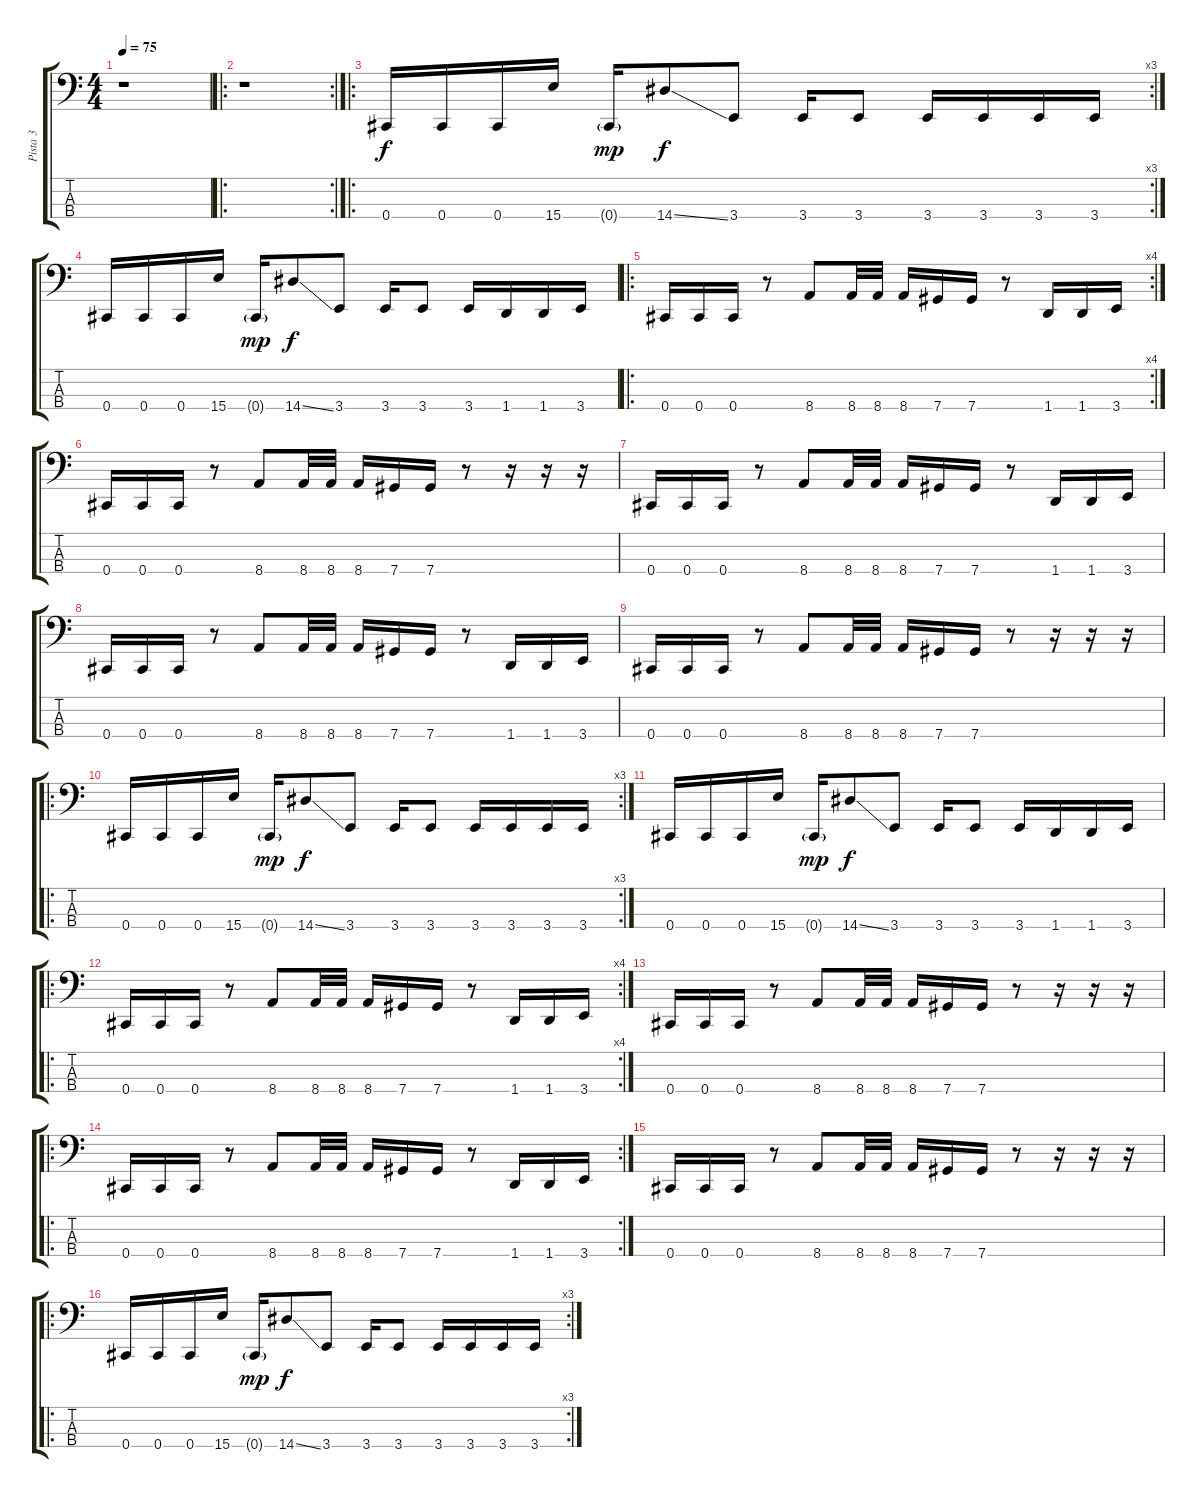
\track ("Pista 3" "Pista 3") {instrument electricbassfinger}
\staff {score tabs}
\tuning (Gb2 Db2 Ab1 Db1) {hide}
\ts (4 4)
\tempo 75
\clef f4
\ks c
r.1{dy f instrument electricbassfinger} |
\ro
\rc 2
r.1 |
\ro
\rc 3
0.4.16 0.4.16 0.4.16 15.4.16 0.4{g}.16{dy mp} 14.4{ss}.8{dy f} 3.4.8 3.4.16 3.4.8 3.4.16 3.4.16 3.4.16 3.4.16 |
0.4.16 0.4.16 0.4.16 15.4.16 0.4{g}.16{dy mp} 14.4{ss}.8{dy f} 3.4.8 3.4.16 3.4.8 3.4.16 1.4.16 1.4.16 3.4.16 |
\ro
\rc 4
0.4.16 0.4.16 0.4.16 r.8 8.4.8 8.4.32 8.4.32 8.4.16 7.4.16 7.4.16 r.8 1.4.16 1.4.16 3.4.16 |
0.4.16 0.4.16 0.4.16 r.8 8.4.8 8.4.32 8.4.32 8.4.16 7.4.16 7.4.16 r.8 r.16 r.16 r.16 |
0.4.16 0.4.16 0.4.16 r.8 8.4.8 8.4.32 8.4.32 8.4.16 7.4.16 7.4.16 r.8 1.4.16 1.4.16 3.4.16 |
0.4.16 0.4.16 0.4.16 r.8 8.4.8 8.4.32 8.4.32 8.4.16 7.4.16 7.4.16 r.8 1.4.16 1.4.16 3.4.16 |
0.4.16 0.4.16 0.4.16 r.8 8.4.8 8.4.32 8.4.32 8.4.16 7.4.16 7.4.16 r.8 r.16 r.16 r.16 |
\ro
\rc 3
0.4.16 0.4.16 0.4.16 15.4.16 0.4{g}.16{dy mp} 14.4{ss}.8{dy f} 3.4.8 3.4.16 3.4.8 3.4.16 3.4.16 3.4.16 3.4.16 |
0.4.16 0.4.16 0.4.16 15.4.16 0.4{g}.16{dy mp} 14.4{ss}.8{dy f} 3.4.8 3.4.16 3.4.8 3.4.16 1.4.16 1.4.16 3.4.16 |
\ro
\rc 4
0.4.16 0.4.16 0.4.16 r.8 8.4.8 8.4.32 8.4.32 8.4.16 7.4.16 7.4.16 r.8 1.4.16 1.4.16 3.4.16 |
0.4.16 0.4.16 0.4.16 r.8 8.4.8 8.4.32 8.4.32 8.4.16 7.4.16 7.4.16 r.8 r.16 r.16 r.16 |
\ro
\rc 2
0.4.16 0.4.16 0.4.16 r.8 8.4.8 8.4.32 8.4.32 8.4.16 7.4.16 7.4.16 r.8 1.4.16 1.4.16 3.4.16 |
0.4.16 0.4.16 0.4.16 r.8 8.4.8 8.4.32 8.4.32 8.4.16 7.4.16 7.4.16 r.8 r.16 r.16 r.16 |
\ro
\rc 3
0.4.16 0.4.16 0.4.16 15.4.16 0.4{g}.16{dy mp} 14.4{ss}.8{dy f} 3.4.8 3.4.16 3.4.8 3.4.16 3.4.16 3.4.16 3.4.16
